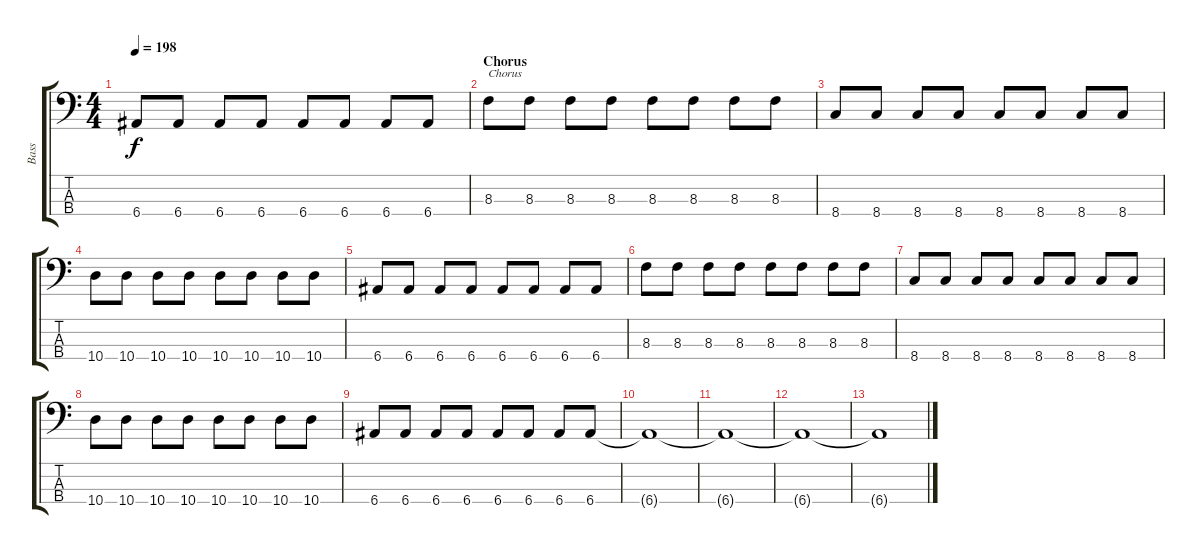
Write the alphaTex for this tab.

\track ("Bass" "Bass") {instrument electricbasspick}
\staff {score tabs}
\tuning (G2 D2 A1 E1) {hide}
\ts (4 4)
\tempo 198
\clef f4
\ks c
6.4.8{dy f} 6.4.8 6.4.8 6.4.8 6.4.8 6.4.8 6.4.8 6.4.8 |
\section ("" "Chorus")
8.3.8{txt "Chorus"} 8.3.8 8.3.8 8.3.8 8.3.8 8.3.8 8.3.8 8.3.8 |
8.4.8 8.4.8 8.4.8 8.4.8 8.4.8 8.4.8 8.4.8 8.4.8 |
10.4.8 10.4.8 10.4.8 10.4.8 10.4.8 10.4.8 10.4.8 10.4.8 |
6.4.8 6.4.8 6.4.8 6.4.8 6.4.8 6.4.8 6.4.8 6.4.8 |
8.3.8 8.3.8 8.3.8 8.3.8 8.3.8 8.3.8 8.3.8 8.3.8 |
8.4.8 8.4.8 8.4.8 8.4.8 8.4.8 8.4.8 8.4.8 8.4.8 |
10.4.8 10.4.8 10.4.8 10.4.8 10.4.8 10.4.8 10.4.8 10.4.8 |
6.4.8 6.4.8 6.4.8 6.4.8 6.4.8 6.4.8 6.4.8 6.4.8 |
6.4{t}.1 |
6.4{t}.1 |
6.4{t}.1 |
6.4{t}.1
